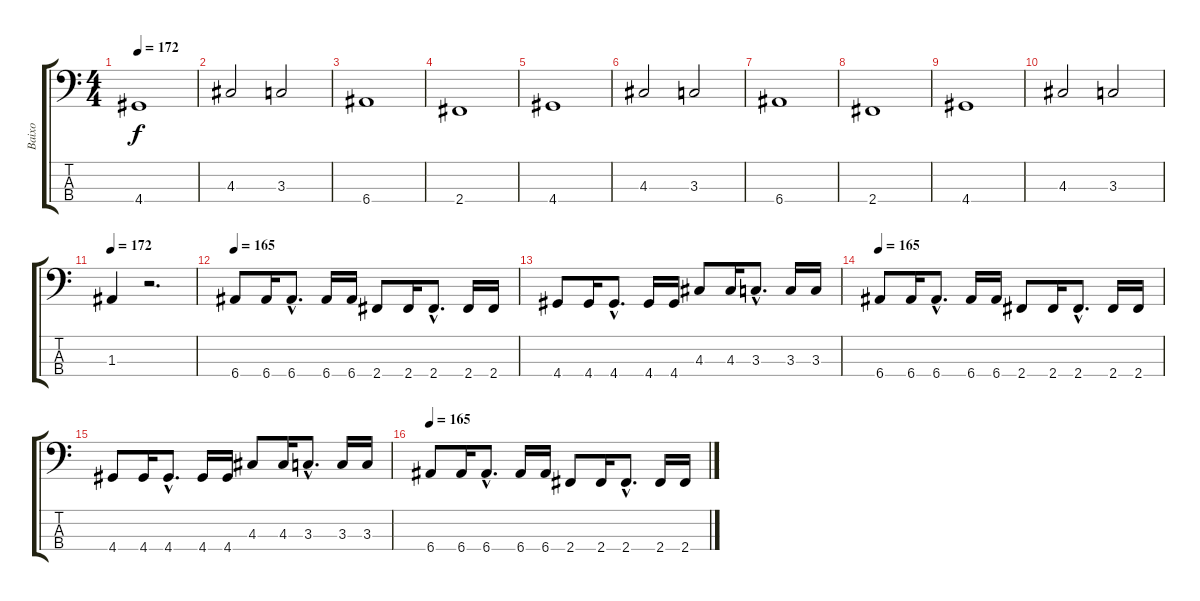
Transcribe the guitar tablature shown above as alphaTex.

\track ("Baixo" "Baixo") {instrument electricbasspick}
\staff {score tabs}
\tuning (G2 D2 A1 E1) {hide}
\ts (4 4)
\tempo 172
\clef f4
\ks c
4.4.1{dy f} |
4.3.2 3.3.2 |
6.4.1 |
2.4.1 |
4.4.1 |
4.3.2 3.3.2 |
6.4.1 |
2.4.1 |
4.4.1 |
4.3.2 3.3.2 |
\tempo 172
1.3.4 r.2{d} |
\tempo 165
6.4.8 6.4.16 6.4{hac}.8{d} 6.4.16 6.4.16 2.4.8 2.4.16 2.4{hac}.8{d} 2.4.16 2.4.16 |
4.4.8 4.4.16 4.4{hac}.8{d} 4.4.16 4.4.16 4.3.8 4.3.16 3.3{hac}.8{d} 3.3.16 3.3.16 |
\tempo 165
6.4.8 6.4.16 6.4{hac}.8{d} 6.4.16 6.4.16 2.4.8 2.4.16 2.4{hac}.8{d} 2.4.16 2.4.16 |
4.4.8 4.4.16 4.4{hac}.8{d} 4.4.16 4.4.16 4.3.8 4.3.16 3.3{hac}.8{d} 3.3.16 3.3.16 |
\tempo 165
6.4.8 6.4.16 6.4{hac}.8{d} 6.4.16 6.4.16 2.4.8 2.4.16 2.4{hac}.8{d} 2.4.16 2.4.16
